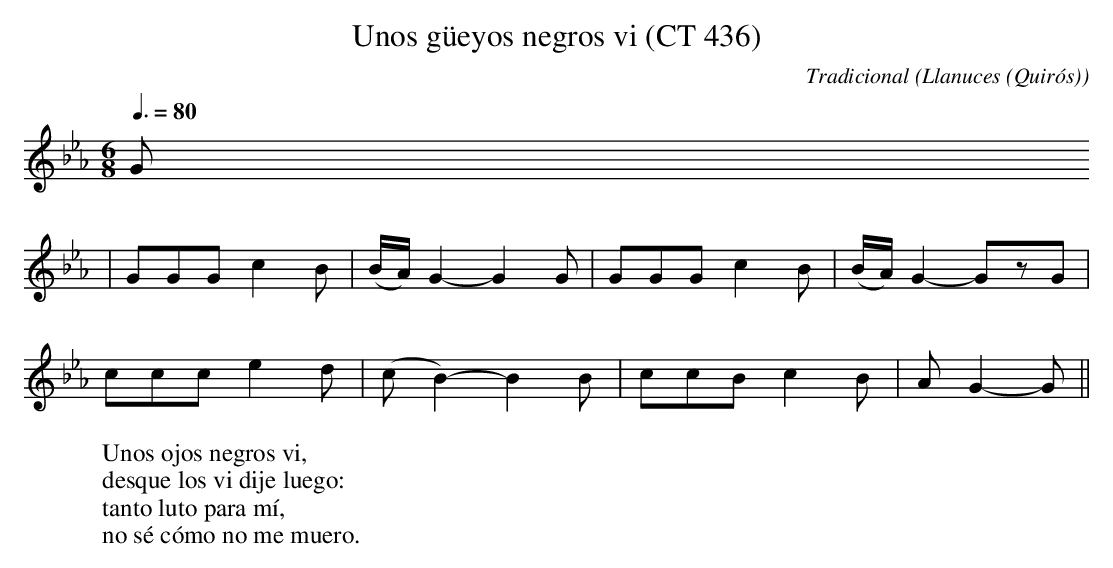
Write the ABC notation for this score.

X:1
T:Unos güeyos negros vi (CT 436)
C:Tradicional
O:Llanuces (Quirós)
M:6/8
L:1/8
Q:3/8=80
K:Cm
G
|GGG c2 B|(B/A/)G2-G2 G|GGG c2 B|(B/A/)G2-GzG|
ccc e2 d|(c B2-) B2 B|ccB c2 B|A G2-G ||
W:Unos ojos negros vi,
W:desque los vi dije luego:
W:tanto luto para mí,
W:no sé cómo no me muero.
W:
